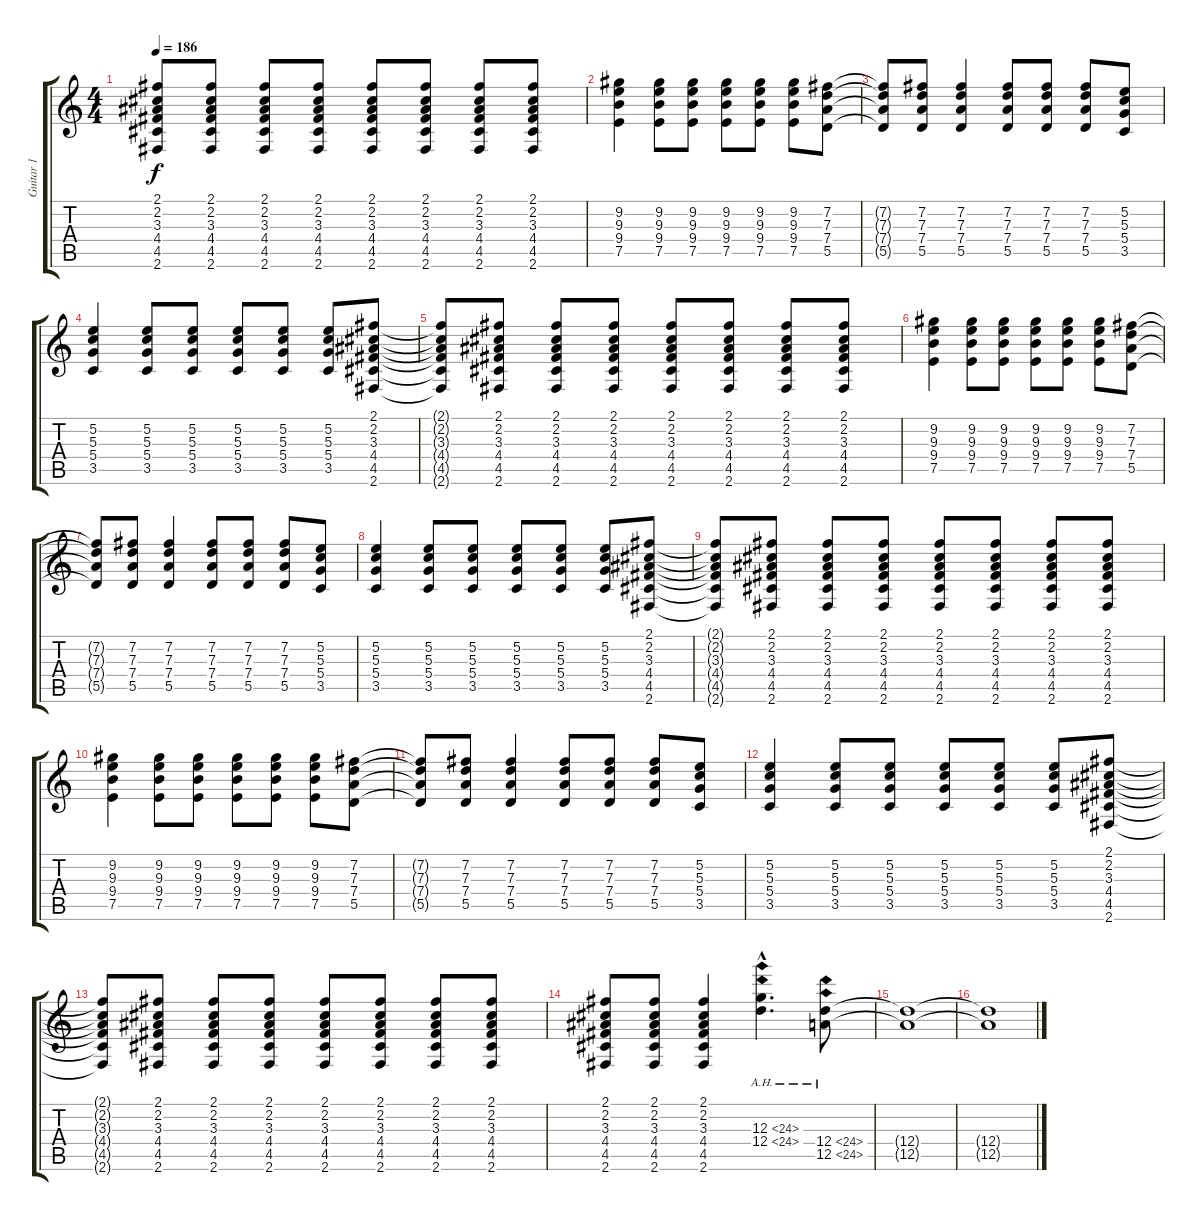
\track ("Guitar 1" "Guitar 1") {instrument overdrivenguitar}
\staff {score tabs}
\tuning (E4 B3 G3 D3 A2 E2) {hide}
\ts (4 4)
\tempo 186
\clef g2
\ks c
(2.1{t} 2.2{t} 3.3{t} 4.4{t} 4.5{t} 2.6{t}).8{dy f} (2.1 2.2 3.3 4.4 4.5 2.6).8 (2.1 2.2 3.3 4.4 4.5 2.6).8 (2.1 2.2 3.3 4.4 4.5 2.6).8 (2.1 2.2 3.3 4.4 4.5 2.6).8 (2.1 2.2 3.3 4.4 4.5 2.6).8 (2.1 2.2 3.3 4.4 4.5 2.6).8 (2.1 2.2 3.3 4.4 4.5 2.6).8 |
(9.2 9.3 9.4 7.5).4 (9.2 9.3 9.4 7.5).8 (9.2 9.3 9.4 7.5).8 (9.2 9.3 9.4 7.5).8 (9.2 9.3 9.4 7.5).8 (9.2 9.3 9.4 7.5).8 (7.2 7.3 7.4 5.5).8 |
(7.2{t} 7.3{t} 7.4{t} 5.5{t}).8 (7.2 7.3 7.4 5.5).8 (7.2 7.3 7.4 5.5).4 (7.2 7.3 7.4 5.5).8 (7.2 7.3 7.4 5.5).8 (7.2 7.3 7.4 5.5).8 (5.2 5.3 5.4 3.5).8 |
(5.2 5.3 5.4 3.5).4 (5.2 5.3 5.4 3.5).8 (5.2 5.3 5.4 3.5).8 (5.2 5.3 5.4 3.5).8 (5.2 5.3 5.4 3.5).8 (5.2 5.3 5.4 3.5).8 (2.1 2.2 3.3 4.4 4.5 2.6).8 |
(2.1{t} 2.2{t} 3.3{t} 4.4{t} 4.5{t} 2.6{t}).8 (2.1 2.2 3.3 4.4 4.5 2.6).8 (2.1 2.2 3.3 4.4 4.5 2.6).8 (2.1 2.2 3.3 4.4 4.5 2.6).8 (2.1 2.2 3.3 4.4 4.5 2.6).8 (2.1 2.2 3.3 4.4 4.5 2.6).8 (2.1 2.2 3.3 4.4 4.5 2.6).8 (2.1 2.2 3.3 4.4 4.5 2.6).8 |
(9.2 9.3 9.4 7.5).4 (9.2 9.3 9.4 7.5).8 (9.2 9.3 9.4 7.5).8 (9.2 9.3 9.4 7.5).8 (9.2 9.3 9.4 7.5).8 (9.2 9.3 9.4 7.5).8 (7.2 7.3 7.4 5.5).8 |
(7.2{t} 7.3{t} 7.4{t} 5.5{t}).8 (7.2 7.3 7.4 5.5).8 (7.2 7.3 7.4 5.5).4 (7.2 7.3 7.4 5.5).8 (7.2 7.3 7.4 5.5).8 (7.2 7.3 7.4 5.5).8 (5.2 5.3 5.4 3.5).8 |
(5.2 5.3 5.4 3.5).4 (5.2 5.3 5.4 3.5).8 (5.2 5.3 5.4 3.5).8 (5.2 5.3 5.4 3.5).8 (5.2 5.3 5.4 3.5).8 (5.2 5.3 5.4 3.5).8 (2.1 2.2 3.3 4.4 4.5 2.6).8 |
(2.1{t} 2.2{t} 3.3{t} 4.4{t} 4.5{t} 2.6{t}).8 (2.1 2.2 3.3 4.4 4.5 2.6).8 (2.1 2.2 3.3 4.4 4.5 2.6).8 (2.1 2.2 3.3 4.4 4.5 2.6).8 (2.1 2.2 3.3 4.4 4.5 2.6).8 (2.1 2.2 3.3 4.4 4.5 2.6).8 (2.1 2.2 3.3 4.4 4.5 2.6).8 (2.1 2.2 3.3 4.4 4.5 2.6).8 |
(9.2 9.3 9.4 7.5).4 (9.2 9.3 9.4 7.5).8 (9.2 9.3 9.4 7.5).8 (9.2 9.3 9.4 7.5).8 (9.2 9.3 9.4 7.5).8 (9.2 9.3 9.4 7.5).8 (7.2 7.3 7.4 5.5).8 |
(7.2{t} 7.3{t} 7.4{t} 5.5{t}).8 (7.2 7.3 7.4 5.5).8 (7.2 7.3 7.4 5.5).4 (7.2 7.3 7.4 5.5).8 (7.2 7.3 7.4 5.5).8 (7.2 7.3 7.4 5.5).8 (5.2 5.3 5.4 3.5).8 |
(5.2 5.3 5.4 3.5).4 (5.2 5.3 5.4 3.5).8 (5.2 5.3 5.4 3.5).8 (5.2 5.3 5.4 3.5).8 (5.2 5.3 5.4 3.5).8 (5.2 5.3 5.4 3.5).8 (2.1 2.2 3.3 4.4 4.5 2.6).8 |
(2.1{t} 2.2{t} 3.3{t} 4.4{t} 4.5{t} 2.6{t}).8 (2.1 2.2 3.3 4.4 4.5 2.6).8 (2.1 2.2 3.3 4.4 4.5 2.6).8 (2.1 2.2 3.3 4.4 4.5 2.6).8 (2.1 2.2 3.3 4.4 4.5 2.6).8 (2.1 2.2 3.3 4.4 4.5 2.6).8 (2.1 2.2 3.3 4.4 4.5 2.6).8 (2.1 2.2 3.3 4.4 4.5 2.6).8 |
(2.1 2.2 3.3 4.4 4.5 2.6).8 (2.1 2.2 3.3 4.4 4.5 2.6).8 (2.1 2.2 3.3 4.4 4.5 2.6).4 (12.3{ah 12 hac} 12.4{ah 12 hac}).4{d} (12.4{ah 12} 12.5{ah 12}).8 |
(12.4{t} 12.5{t}).1 |
(12.4{t} 12.5{t}).1
